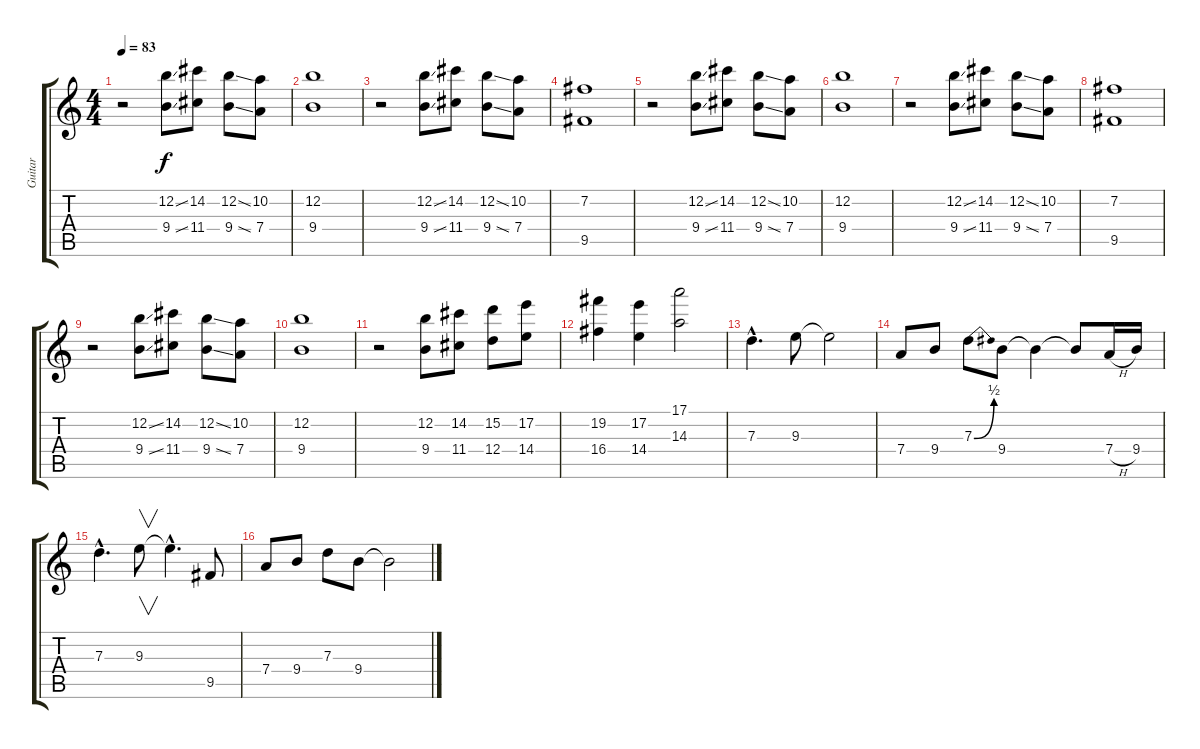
\track ("Guitar" "Guitar") {instrument electricguitarclean}
\staff {score tabs}
\tuning (E4 B3 G3 D3 A2 E2) {hide}
\ts (4 4)
\tempo 83
\clef g2
\ks c
r.2{dy f} (12.2{ss} 9.4{ss}).8 (14.2 11.4).8 (12.2{ss} 9.4{ss}).8 (10.2 7.4).8 |
(12.2 9.4).1 |
r.2 (12.2{ss} 9.4{ss}).8 (14.2 11.4).8 (12.2{ss} 9.4{ss}).8 (10.2 7.4).8 |
(7.2 9.5).1 |
r.2 (12.2{ss} 9.4{ss}).8 (14.2 11.4).8 (12.2{ss} 9.4{ss}).8 (10.2 7.4).8 |
(12.2 9.4).1 |
r.2 (12.2{ss} 9.4{ss}).8 (14.2 11.4).8 (12.2{ss} 9.4{ss}).8 (10.2 7.4).8 |
(7.2 9.5).1 |
r.2 (12.2{ss} 9.4{ss}).8 (14.2 11.4).8 (12.2{ss} 9.4{ss}).8 (10.2 7.4).8 |
(12.2 9.4).1 |
r.2 (12.2 9.4).8 (14.2 11.4).8 (15.2 12.4).8 (17.2 14.4).8 |
(19.2 16.4).4 (17.2 14.4).4 (17.1 14.3).2 |
7.3{hac}.4{d} 9.3.8 9.3{t}.2 |
7.4.8 9.4.8 7.3{be (bend 0 0 60 2)}.8 9.4.8 9.4{t}.4 9.4{t}.8 7.4{h}.16 9.4.16 |
7.3{hac}.4{d} 9.3.8{v} 9.3{hac t}.4{d} 9.5.8 |
7.4.8 9.4.8 7.3.8 9.4.8 9.4{t}.2
